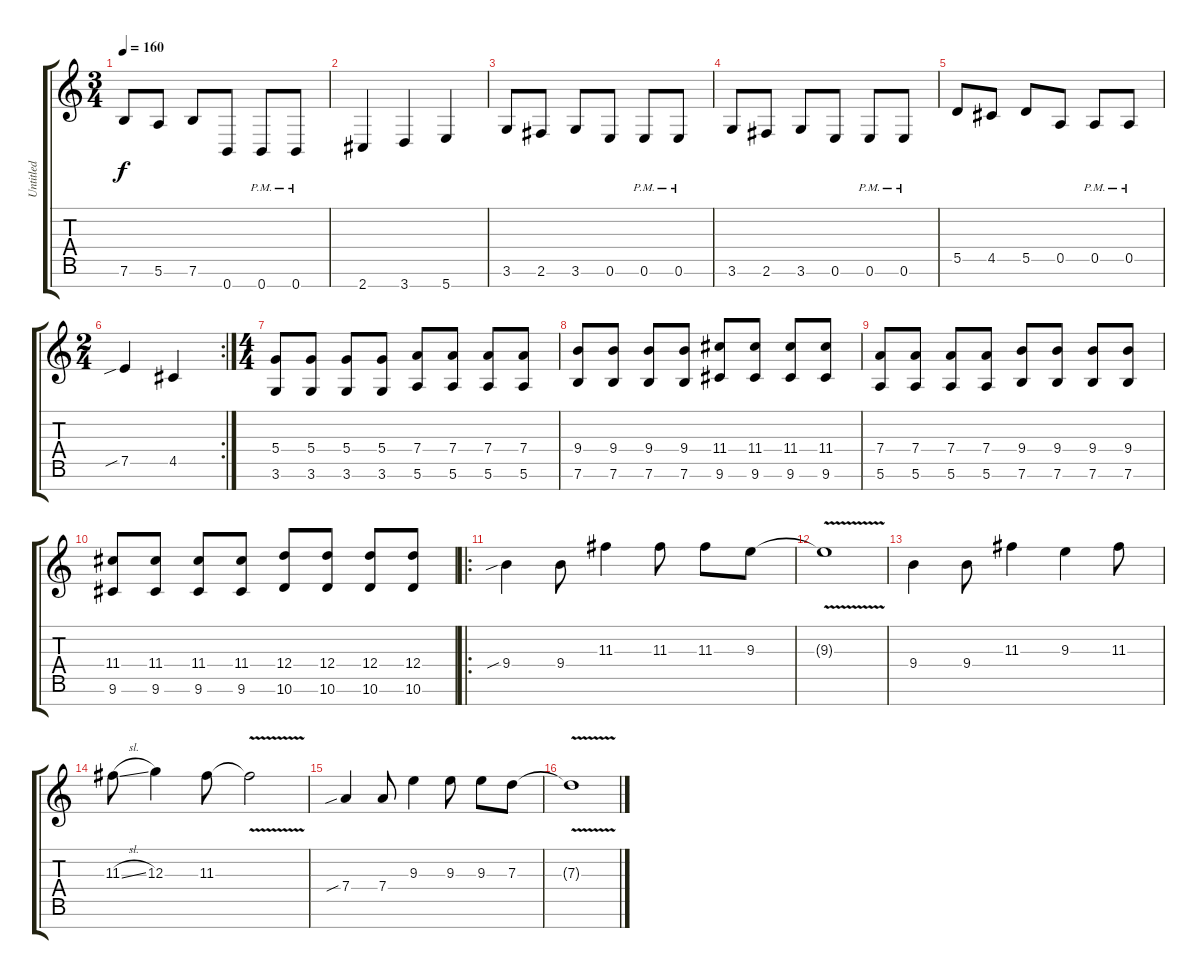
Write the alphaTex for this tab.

\track ("Untitled" "Untitled") {instrument distortionguitar}
\staff {score tabs}
\tuning (E4 B3 G3 D3 A2 E2 B1) {hide}
\ts (3 4)
\tempo 160
\clef g2
\ks c
7.6.8{dy f} 5.6.8 7.6.8 0.7.8 0.7{pm}.8 0.7{pm}.8 |
2.7.4 3.7.4 5.7.4 |
3.6.8 2.6.8 3.6.8 0.6.8 0.6{pm}.8 0.6{pm}.8 |
3.6.8 2.6.8 3.6.8 0.6.8 0.6{pm}.8 0.6{pm}.8 |
5.5.8 4.5.8 5.5.8 0.5.8 0.5{pm}.8 0.5{pm}.8 |
\rc 2
\ts (2 4)
7.5{sib}.4 4.5.4 |
\ts (4 4)
(5.4 3.6).8 (5.4 3.6).8 (5.4 3.6).8 (5.4 3.6).8 (7.4 5.6).8 (7.4 5.6).8 (7.4 5.6).8 (7.4 5.6).8 |
(9.4 7.6).8 (9.4 7.6).8 (9.4 7.6).8 (9.4 7.6).8 (11.4 9.6).8 (11.4 9.6).8 (11.4 9.6).8 (11.4 9.6).8 |
(7.4 5.6).8 (7.4 5.6).8 (7.4 5.6).8 (7.4 5.6).8 (9.4 7.6).8 (9.4 7.6).8 (9.4 7.6).8 (9.4 7.6).8 |
(11.4 9.6).8 (11.4 9.6).8 (11.4 9.6).8 (11.4 9.6).8 (12.4 10.6).8 (12.4 10.6).8 (12.4 10.6).8 (12.4 10.6).8 |
\ro
9.4{sib}.4 9.4.8 11.3.4 11.3.8 11.3.8 9.3.8 |
9.3{v t}.1 |
9.4.4 9.4.8 11.3.4 9.3.4 11.3.8 |
11.3{sl}.8 12.3.4 11.3.8 11.3{v t}.2 |
7.4{sib}.4 7.4.8 9.3.4 9.3.8 9.3.8 7.3.8 |
7.3{v t}.1
